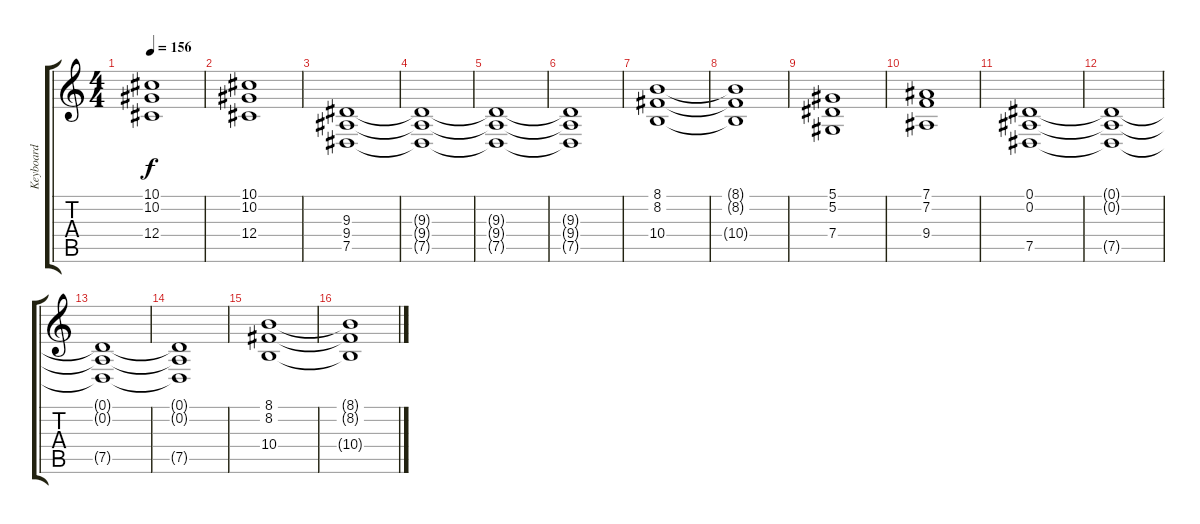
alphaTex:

\track ("Keyboard " "Keyboard ") {instrument stringensemble1}
\staff {score tabs}
\tuning (Eb4 Bb3 Gb3 Db3 Ab2 Eb2) {hide}
\ts (4 4)
\tempo 156
\clef g2
\ks c
(10.1 10.2 12.4).1{dy f} |
(10.1 10.2 12.4).1 |
(9.3 9.4 7.5).1 |
(9.3{t} 9.4{t} 7.5{t}).1 |
(9.3{t} 9.4{t} 7.5{t}).1 |
(9.3{t} 9.4{t} 7.5{t}).1 |
(8.1 8.2 10.4).1 |
(8.1{t} 8.2{t} 10.4{t}).1 |
(5.1 5.2 7.4).1 |
(7.1 7.2 9.4).1 |
(0.1 0.2 7.5).1 |
(0.1{t} 0.2{t} 7.5{t}).1 |
(0.1{t} 0.2{t} 7.5{t}).1 |
(0.1{t} 0.2{t} 7.5{t}).1 |
(8.1 8.2 10.4).1 |
(8.1{t} 8.2{t} 10.4{t}).1
